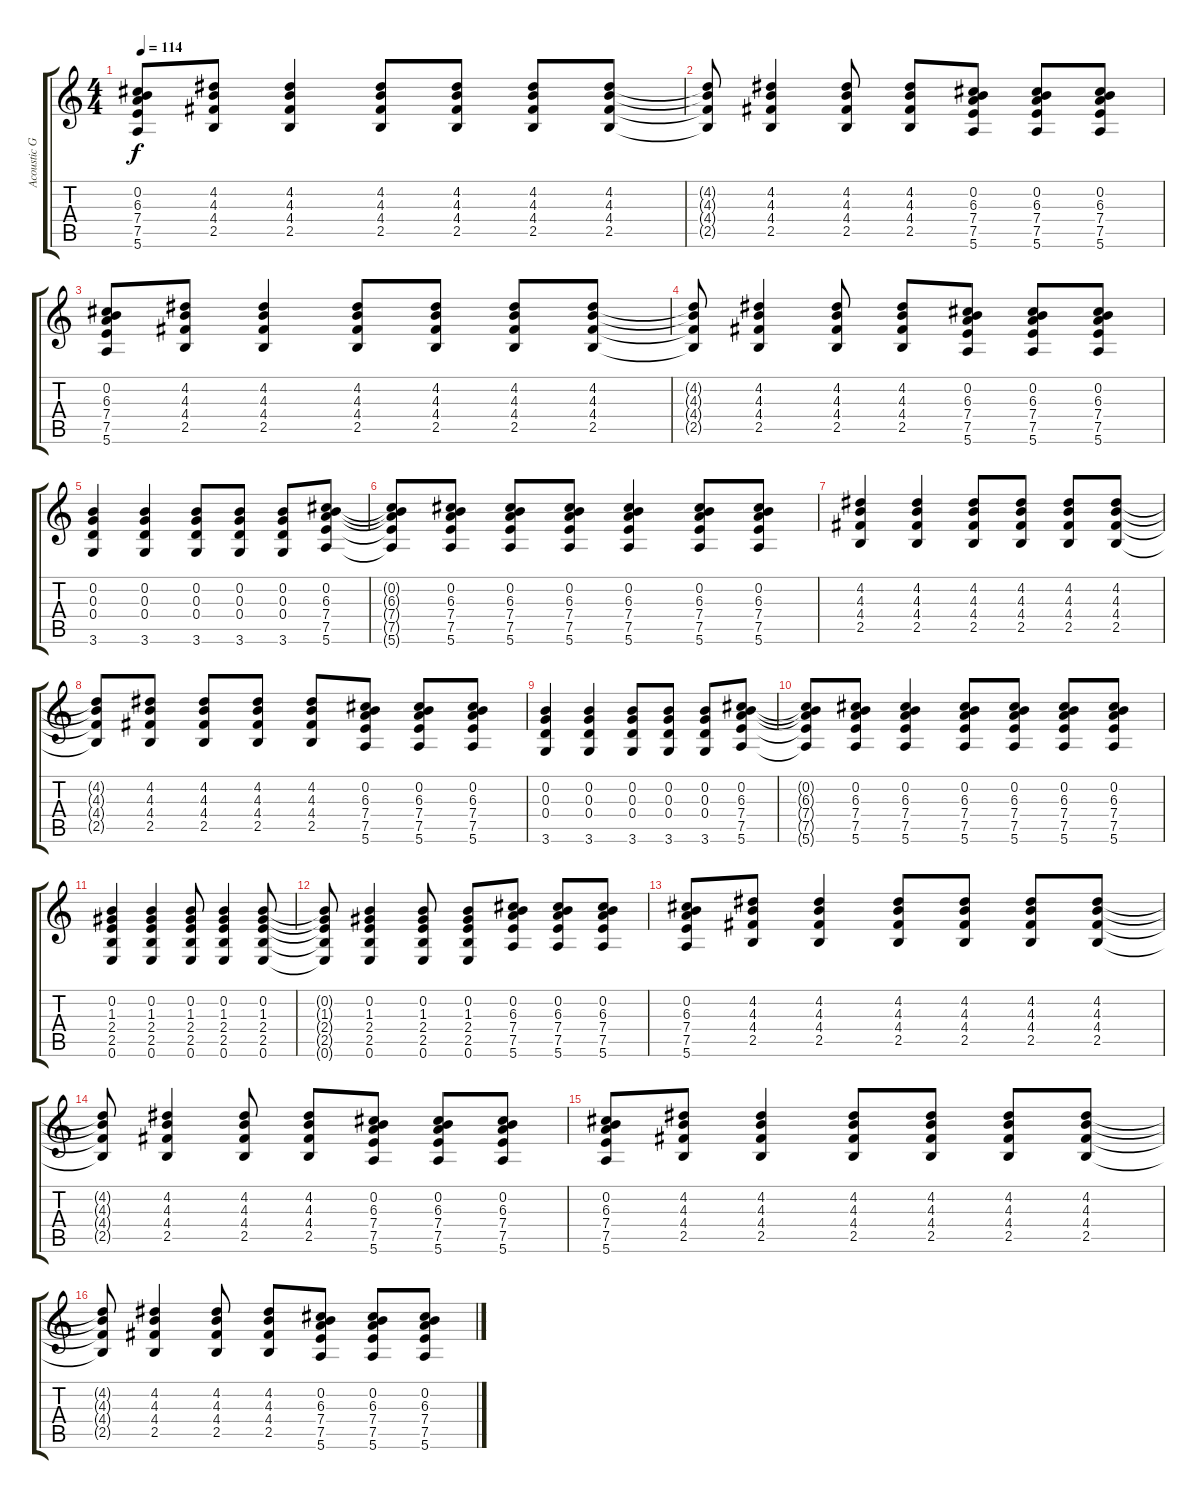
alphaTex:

\track ("Acoustic Guitar     " "Acoustic G") {instrument acousticguitarsteel}
\staff {score tabs}
\tuning (E4 B3 G3 D3 A2 E2) {hide}
\ts (4 4)
\tempo 114
\clef g2
\ks c
(0.2 6.3 7.4 7.5 5.6).8{dy f} (4.2 4.3 4.4 2.5).8 (4.2 4.3 4.4 2.5).4 (4.2 4.3 4.4 2.5).8 (4.2 4.3 4.4 2.5).8 (4.2 4.3 4.4 2.5).8 (4.2 4.3 4.4 2.5).8 |
(4.2{t} 4.3{t} 4.4{t} 2.5{t}).8 (4.2 4.3 4.4 2.5).4 (4.2 4.3 4.4 2.5).8 (4.2 4.3 4.4 2.5).8 (0.2 6.3 7.4 7.5 5.6).8 (0.2 6.3 7.4 7.5 5.6).8 (0.2 6.3 7.4 7.5 5.6).8 |
(0.2 6.3 7.4 7.5 5.6).8 (4.2 4.3 4.4 2.5).8 (4.2 4.3 4.4 2.5).4 (4.2 4.3 4.4 2.5).8 (4.2 4.3 4.4 2.5).8 (4.2 4.3 4.4 2.5).8 (4.2 4.3 4.4 2.5).8 |
(4.2{t} 4.3{t} 4.4{t} 2.5{t}).8 (4.2 4.3 4.4 2.5).4 (4.2 4.3 4.4 2.5).8 (4.2 4.3 4.4 2.5).8 (0.2 6.3 7.4 7.5 5.6).8 (0.2 6.3 7.4 7.5 5.6).8 (0.2 6.3 7.4 7.5 5.6).8 |
(0.2 0.3 0.4 3.6).4 (0.2 0.3 0.4 3.6).4 (0.2 0.3 0.4 3.6).8 (0.2 0.3 0.4 3.6).8 (0.2 0.3 0.4 3.6).8 (0.2 6.3 7.4 7.5 5.6).8 |
(0.2{t} 6.3{t} 7.4{t} 7.5{t} 5.6{t}).8 (0.2 6.3 7.4 7.5 5.6).8 (0.2 6.3 7.4 7.5 5.6).8 (0.2 6.3 7.4 7.5 5.6).8 (0.2 6.3 7.4 7.5 5.6).4 (0.2 6.3 7.4 7.5 5.6).8 (0.2 6.3 7.4 7.5 5.6).8 |
(4.2 4.3 4.4 2.5).4 (4.2 4.3 4.4 2.5).4 (4.2 4.3 4.4 2.5).8 (4.2 4.3 4.4 2.5).8 (4.2 4.3 4.4 2.5).8 (4.2 4.3 4.4 2.5).8 |
(4.2{t} 4.3{t} 4.4{t} 2.5{t}).8 (4.2 4.3 4.4 2.5).8 (4.2 4.3 4.4 2.5).8 (4.2 4.3 4.4 2.5).8 (4.2 4.3 4.4 2.5).8 (0.2 6.3 7.4 7.5 5.6).8 (0.2 6.3 7.4 7.5 5.6).8 (0.2 6.3 7.4 7.5 5.6).8 |
(0.2 0.3 0.4 3.6).4 (0.2 0.3 0.4 3.6).4 (0.2 0.3 0.4 3.6).8 (0.2 0.3 0.4 3.6).8 (0.2 0.3 0.4 3.6).8 (0.2 6.3 7.4 7.5 5.6).8 |
(0.2{t} 6.3{t} 7.4{t} 7.5{t} 5.6{t}).8 (0.2 6.3 7.4 7.5 5.6).8 (0.2 6.3 7.4 7.5 5.6).4 (0.2 6.3 7.4 7.5 5.6).8 (0.2 6.3 7.4 7.5 5.6).8 (0.2 6.3 7.4 7.5 5.6).8 (0.2 6.3 7.4 7.5 5.6).8 |
(0.2 1.3 2.4 2.5 0.6).4 (0.2 1.3 2.4 2.5 0.6).4 (0.2 1.3 2.4 2.5 0.6).8 (0.2 1.3 2.4 2.5 0.6).4 (0.2 1.3 2.4 2.5 0.6).8 |
(0.2{t} 1.3{t} 2.4{t} 2.5{t} 0.6{t}).8 (0.2 1.3 2.4 2.5 0.6).4 (0.2 1.3 2.4 2.5 0.6).8 (0.2 1.3 2.4 2.5 0.6).8 (0.2 6.3 7.4 7.5 5.6).8 (0.2 6.3 7.4 7.5 5.6).8 (0.2 6.3 7.4 7.5 5.6).8 |
(0.2 6.3 7.4 7.5 5.6).8 (4.2 4.3 4.4 2.5).8 (4.2 4.3 4.4 2.5).4 (4.2 4.3 4.4 2.5).8 (4.2 4.3 4.4 2.5).8 (4.2 4.3 4.4 2.5).8 (4.2 4.3 4.4 2.5).8 |
(4.2{t} 4.3{t} 4.4{t} 2.5{t}).8 (4.2 4.3 4.4 2.5).4 (4.2 4.3 4.4 2.5).8 (4.2 4.3 4.4 2.5).8 (0.2 6.3 7.4 7.5 5.6).8 (0.2 6.3 7.4 7.5 5.6).8 (0.2 6.3 7.4 7.5 5.6).8 |
(0.2 6.3 7.4 7.5 5.6).8 (4.2 4.3 4.4 2.5).8 (4.2 4.3 4.4 2.5).4 (4.2 4.3 4.4 2.5).8 (4.2 4.3 4.4 2.5).8 (4.2 4.3 4.4 2.5).8 (4.2 4.3 4.4 2.5).8 |
(4.2{t} 4.3{t} 4.4{t} 2.5{t}).8 (4.2 4.3 4.4 2.5).4 (4.2 4.3 4.4 2.5).8 (4.2 4.3 4.4 2.5).8 (0.2 6.3 7.4 7.5 5.6).8 (0.2 6.3 7.4 7.5 5.6).8 (0.2 6.3 7.4 7.5 5.6).8
